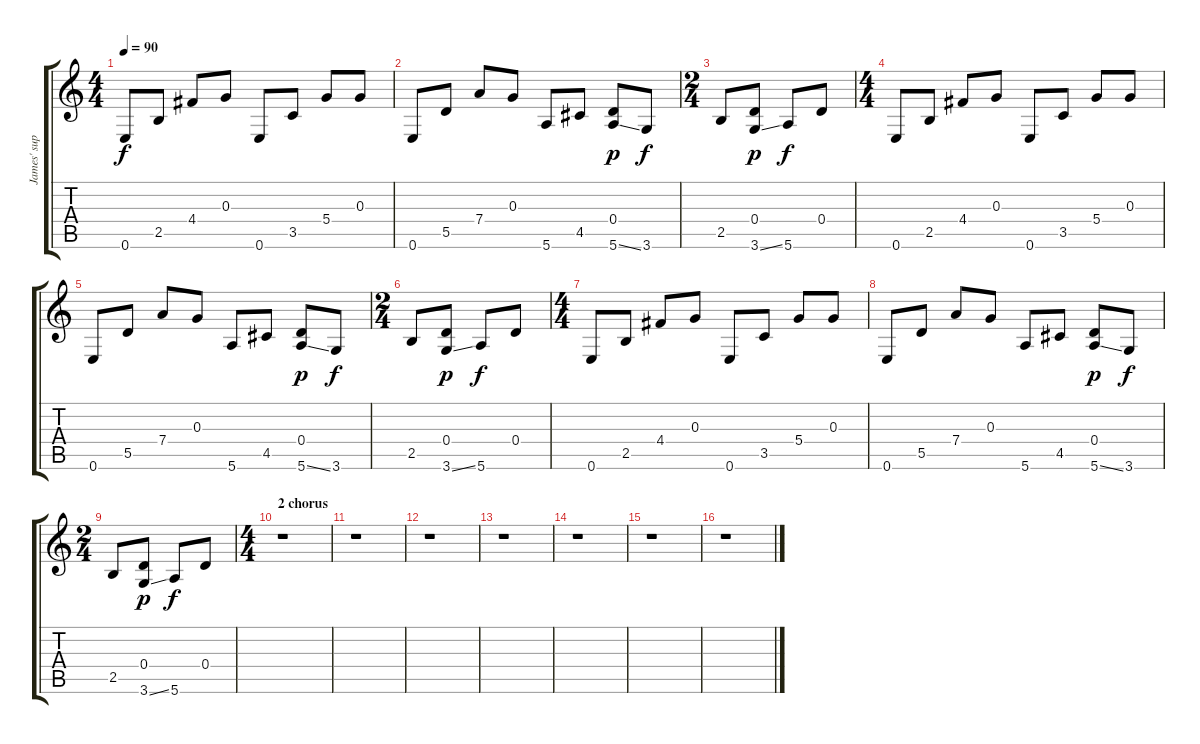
\track ("James' support" "James' sup") {instrument electricguitarclean}
\staff {score tabs}
\tuning (E4 B3 G3 D3 A2 E2) {hide}
\ts (4 4)
\tempo 90
\clef g2
\ks c
0.6.8{dy f} 2.5.8 4.4.8 0.3.8 0.6.8 3.5.8 5.4.8 0.3.8 |
0.6.8 5.5.8 7.4.8 0.3.8 5.6.8 4.5.8 (0.4 5.6{ss}).8{dy p} 3.6.8{dy f} |
\ts (2 4)
2.5.8 (0.4 3.6{ss}).8{dy p} 5.6.8{dy f} 0.4.8 |
\ts (4 4)
0.6.8 2.5.8 4.4.8 0.3.8 0.6.8 3.5.8 5.4.8 0.3.8 |
0.6.8 5.5.8 7.4.8 0.3.8 5.6.8 4.5.8 (0.4 5.6{ss}).8{dy p} 3.6.8{dy f} |
\ts (2 4)
2.5.8 (0.4 3.6{ss}).8{dy p} 5.6.8{dy f} 0.4.8 |
\ts (4 4)
0.6.8 2.5.8 4.4.8 0.3.8 0.6.8 3.5.8 5.4.8 0.3.8 |
0.6.8 5.5.8 7.4.8 0.3.8 5.6.8 4.5.8 (0.4 5.6{ss}).8{dy p} 3.6.8{dy f} |
\ts (2 4)
2.5.8 (0.4 3.6{ss}).8{dy p} 5.6.8{dy f} 0.4.8 |
\ts (4 4)
\section ("" "2 chorus")
r.1 |
r.1 |
r.1 |
r.1 |
r.1 |
r.1 |
r.1
